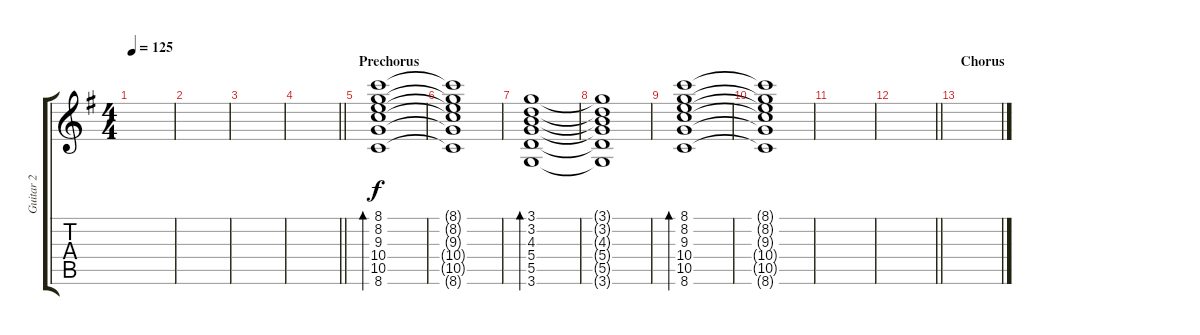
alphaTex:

\track ("Guitar 2" "Guitar 2") {instrument acousticguitarsteel}
\staff {score tabs}
\tuning (E4 B3 G3 D3 A2 E2) {hide}
\ts (4 4)
\tempo 125
\clef g2
\ks g
|
|
|
\barLineRight lightlight
|
\section ("" "Prechorus")
(8.1 8.2 9.3 10.4 10.5 8.6).1{bd 240 instrument electricguitarclean} |
(8.1{t} 8.2{t} 9.3{t} 10.4{t} 10.5{t} 8.6{t}).1 |
(3.1 3.2 4.3 5.4 5.5 3.6).1{bd 240} |
(3.1{t} 3.2{t} 4.3{t} 5.4{t} 5.5{t} 3.6{t}).1 |
(8.1 8.2 9.3 10.4 10.5 8.6).1{bd 240} |
(8.1{t} 8.2{t} 9.3{t} 10.4{t} 10.5{t} 8.6{t}).1{dy f} |
|
\barLineRight lightlight
|
\section ("" "Chorus")
